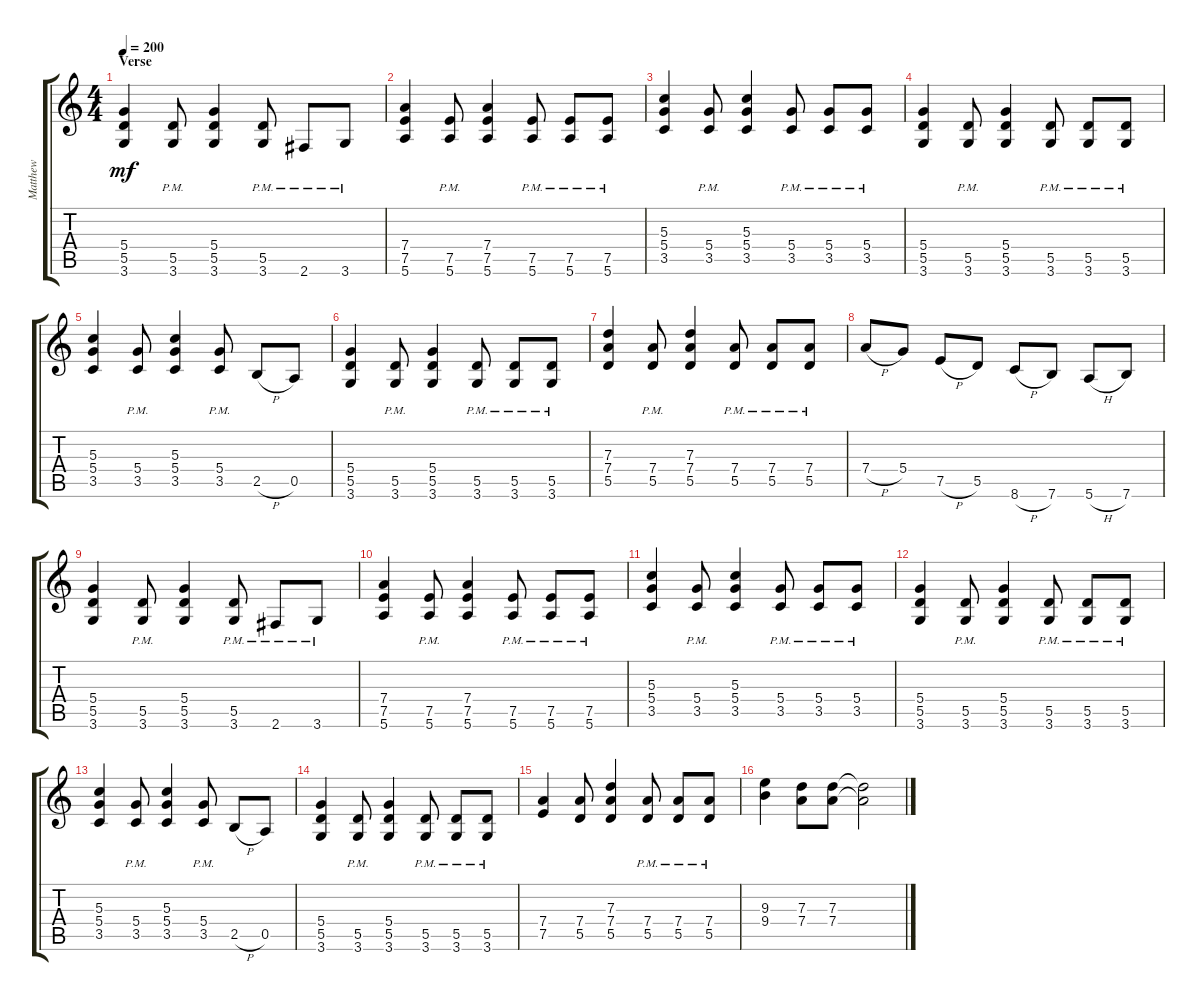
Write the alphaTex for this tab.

\track ("Matthew" "Matthew") {instrument distortionguitar}
\staff {score tabs}
\tuning (E4 B3 G3 D3 A2 E2) {hide}
\ts (4 4)
\section ("" "Verse")
\tempo 200
\clef g2
\ks c
(5.4 5.5 3.6).4{dy mf} (5.5{pm} 3.6{pm}).8 (5.4 5.5 3.6).4 (5.5{pm} 3.6{pm}).8 2.6{pm}.8 3.6{pm}.8 |
(7.4 7.5 5.6).4 (7.5{pm} 5.6{pm}).8 (7.4 7.5 5.6).4 (7.5{pm} 5.6{pm}).8 (7.5{pm} 5.6{pm}).8 (7.5{pm} 5.6{pm}).8 |
(5.3 5.4 3.5).4 (5.4{pm} 3.5{pm}).8 (5.3 5.4 3.5).4 (5.4{pm} 3.5{pm}).8 (5.4{pm} 3.5{pm}).8 (5.4{pm} 3.5{pm}).8 |
(5.4 5.5 3.6).4 (5.5{pm} 3.6{pm}).8 (5.4 5.5 3.6).4 (5.5{pm} 3.6{pm}).8 (5.5{pm} 3.6{pm}).8 (5.5{pm} 3.6{pm}).8 |
(5.3 5.4 3.5).4 (5.4{pm} 3.5{pm}).8 (5.3 5.4 3.5).4 (5.4{pm} 3.5{pm}).8 2.5{h}.8 0.5.8 |
(5.4 5.5 3.6).4 (5.5{pm} 3.6{pm}).8 (5.4 5.5 3.6).4 (5.5{pm} 3.6{pm}).8 (5.5{pm} 3.6{pm}).8 (5.5{pm} 3.6{pm}).8 |
(7.3 7.4 5.5).4 (7.4{pm} 5.5{pm}).8 (7.3 7.4 5.5).4 (7.4{pm} 5.5{pm}).8 (7.4{pm} 5.5{pm}).8 (7.4{pm} 5.5{pm}).8 |
7.4{h}.8 5.4.8 7.5{h}.8 5.5.8 8.6{h}.8 7.6.8 5.6{h}.8 7.6.8 |
(5.4 5.5 3.6).4 (5.5{pm} 3.6{pm}).8 (5.4 5.5 3.6).4 (5.5{pm} 3.6{pm}).8 2.6{pm}.8 3.6{pm}.8 |
(7.4 7.5 5.6).4 (7.5{pm} 5.6{pm}).8 (7.4 7.5 5.6).4 (7.5{pm} 5.6{pm}).8 (7.5{pm} 5.6{pm}).8 (7.5{pm} 5.6{pm}).8 |
(5.3 5.4 3.5).4 (5.4{pm} 3.5{pm}).8 (5.3 5.4 3.5).4 (5.4{pm} 3.5{pm}).8 (5.4{pm} 3.5{pm}).8 (5.4{pm} 3.5{pm}).8 |
(5.4 5.5 3.6).4 (5.5{pm} 3.6{pm}).8 (5.4 5.5 3.6).4 (5.5{pm} 3.6{pm}).8 (5.5{pm} 3.6{pm}).8 (5.5{pm} 3.6{pm}).8 |
(5.3 5.4 3.5).4 (5.4{pm} 3.5{pm}).8 (5.3 5.4 3.5).4 (5.4{pm} 3.5{pm}).8 2.5{h}.8 0.5.8 |
(5.4 5.5 3.6).4 (5.5{pm} 3.6{pm}).8 (5.4 5.5 3.6).4 (5.5{pm} 3.6{pm}).8 (5.5{pm} 3.6{pm}).8 (5.5{pm} 3.6{pm}).8 |
(7.4 7.5).4 (7.4 5.5).8 (7.3 7.4 5.5).4 (7.4{pm} 5.5{pm}).8 (7.4{pm} 5.5{pm}).8 (7.4{pm} 5.5{pm}).8 |
(9.3 9.4).4 (7.3 7.4).8 (7.3 7.4).8 (7.3{t} 7.4{t}).2
